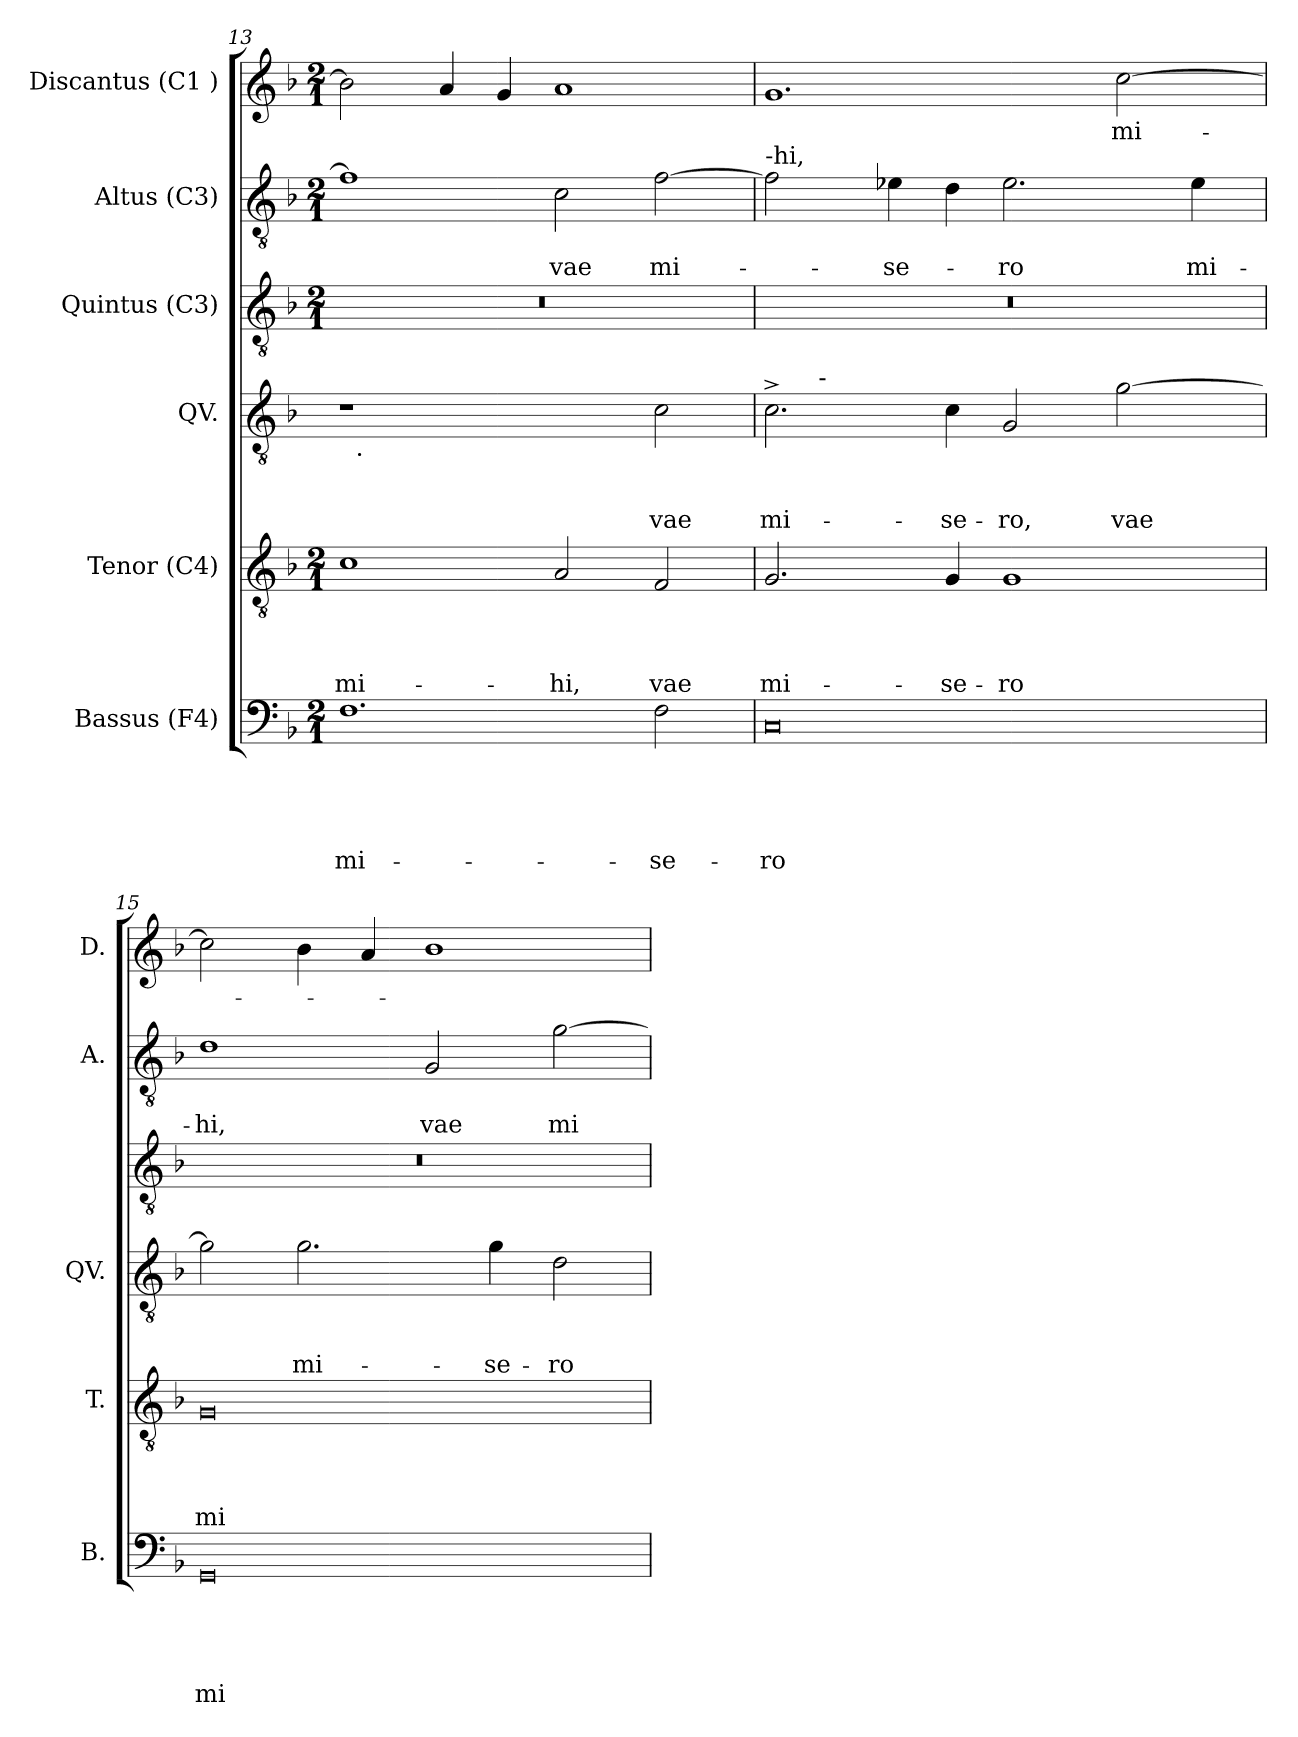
**kern	**text	**text	**text	**text	**text	**kern	**text	**text	**text	**text	**kern	**text	**text	**text	**kern	**kern	**text	**text	**kern	**text
*part6	*part6	*part6	*part6	*part6	*part6	*part5	*part5	*part5	*part5	*part5	*part4	*part4	*part4	*part4	*part3	*part2	*part2	*part2	*part1	*part1
*staff6	*staff6	*staff6	*staff6	*staff6	*staff6	*staff5	*staff5	*staff5	*staff5	*staff5	*staff4	*staff4	*staff4	*staff4	*staff3	*staff2	*staff2	*staff2	*staff1	*staff1
*I"Bassus (F4)	*	*	*	*	*	*I"Tenor (C4)	*	*	*	*	*I"QV.	*	*	*	*I"Quintus (C3)	*I"Altus (C3)	*	*	*I"Discantus (C1 )	*
*I'B.	*	*	*	*	*	*I'T.	*	*	*	*	*I'QV.	*	*	*	*	*I'A.	*	*	*I'D.	*
*clefF4	*	*	*	*	*	*clefGv2	*	*	*	*	*clefGv2	*	*	*	*clefGv2	*clefGv2	*	*	*clefG2	*
*k[b-]	*	*	*	*	*	*k[b-]	*	*	*	*	*k[b-]	*	*	*	*k[b-]	*k[b-]	*	*	*k[b-]	*
*F:	*	*	*	*	*	*F:	*	*	*	*	*F:	*	*	*	*F:	*F:	*	*	*F:	*
*M2/1	*	*	*	*	*	*M2/1	*	*	*	*	*	*	*	*	*M2/1	*M2/1	*	*	*M2/1	*
=13	=13	=13	=13	=13	=13	=13	=13	=13	=13	=13	=13	=13	=13	=13	=13	=13	=13	=13	=13	=13
!	!	!	!	!	!LO:LY:b	!	!	!	!	!LO:LY:b	!	!	!	!	!	!	!	!	!	!
*	*	*	*	*	*	*	*	*	*	*	*^	*	*	*	*	*	*	*	*	*
1.F	.	.	.	.	mi-	1c	.	.	.	mi-	1r	32ryy	.	.	.	0r	1f]	.	.	2b-\]	.
!	!	!	!	!	!	!	!	!	!	!	!	!LO:TX:b:t=.	!	!	!	!	!	!	!	!	!
.	.	.	.	.	.	.	.	.	.	.	.	1ryy	.	.	.	.	.	.	.	.	.
.	.	.	.	.	.	.	.	.	.	.	.	.	.	.	.	.	.	.	.	4a/	.
.	.	.	.	.	.	.	.	.	.	.	.	.	.	.	.	.	.	.	.	4g/	.
!	!	!	!	!	!	!	!	!	!	!LO:LY:b	!	!	!	!	!	!	!	!	!LO:LY:b	!	!
.	.	.	.	.	.	2A/	.	.	.	-hi,	2ryy	.	.	.	.	.	2c\	.	vae	1a	.
.	.	.	.	.	.	.	.	.	.	.	.	2ryy	.	.	.	.	.	.	.	.	.
!	!	!	!	!	!LO:LY:b	!	!	!	!	!LO:LY:b	!	!	!	!	!LO:LY:b	!	!	!	!LO:LY:b	!	!
2F\	.	.	.	.	-se-	2F/	.	.	.	vae	2c\	.	.	.	vae	.	[>2f\	.	mi-	.	.
.	.	.	.	.	.	.	.	.	.	.	.	4...ryy	.	.	.	.	.	.	.	.	.
!!LO:PB:g=z
=14	=14	=14	=14	=14	=14	=14	=14	=14	=14	=14	=14	=14	=14	=14	=14	=14	=14	=14	=14	=14	=14
!	!	!	!	!	!	!	!	!	!	!	!	!	!	!	!	!	!LO:TX:a:t=-hi,	!	!	!	!
!	!	!	!	!	!LO:LY:b:rj	!	!	!	!	!LO:LY:b	!	!	!	!	!LO:LY:b	!	!	!	!	!	!
0C	.	.	.	.	-ro	2.G/	.	.	.	mi-	2.c^>\	8ryy	.	.	mi-	0r	2f\]	.	.	1.g	.
.	.	.	.	.	.	.	.	.	.	.	.	32ryy	.	.	.	.	.	.	.	.	.
!	!	!	!	!	!	!	!	!	!	!	!	!LO:TX:a:t=-	!	!	!	!	!	!	!	!	!
.	.	.	.	.	.	.	.	.	.	.	.	1ryy	.	.	.	.	.	.	.	.	.
!	!	!	!	!	!	!	!	!	!	!	!	!	!	!	!	!	!	!	!LO:LY:b	!	!
.	.	.	.	.	.	.	.	.	.	.	.	.	.	.	.	.	4e-X\	.	-se-	.	.
!	!	!	!	!	!	!	!	!	!	!LO:LY:b	!	!	!	!	!LO:LY:b	!	!	!	!	!	!
.	.	.	.	.	.	4G/	.	.	.	-se-	4c\	.	.	.	-se-	.	4d\	.	.	.	.
!	!	!	!	!	!	!	!	!	!	!LO:LY:b	!	!	!	!	!LO:LY:b	!	!	!	!LO:LY:b	!	!
.	.	.	.	.	.	1G	.	.	.	-ro	2G/	.	.	.	-ro,	.	2.e-\	.	-ro	.	.
.	.	.	.	.	.	.	.	.	.	.	.	2ryy	.	.	.	.	.	.	.	.	.
!	!	!	!	!	!	!	!	!	!	!	!	!	!	!	!LO:LY:b	!	!	!	!	!	!LO:LY:b
.	.	.	.	.	.	.	.	.	.	.	[>2g\	.	.	.	vae	.	.	.	.	[>2cc\	-mi-
.	.	.	.	.	.	.	.	.	.	.	.	4ryy	.	.	.	.	.	.	.	.	.
!	!	!	!	!	!	!	!	!	!	!	!	!	!	!	!	!	!	!	!LO:LY:b	!	!
.	.	.	.	.	.	.	.	.	.	.	.	.	.	.	.	.	4e-\	.	mi-	.	.
.	.	.	.	.	.	.	.	.	.	.	.	16.ryy	.	.	.	.	.	.	.	.	.
=15	=15	=15	=15	=15	=15	=15	=15	=15	=15	=15	=15	=15	=15	=15	=15	=15	=15	=15	=15	=15	=15
!	!	!	!	!	!LO:LY:b:rj	!	!	!	!	!LO:LY:b:rj	!	!	!	!	!	!	!	!	!LO:LY:b	!	!
*	*	*	*	*	*	*	*	*	*	*	*v	*v	*	*	*	*	*	*	*	*	*
0GG	.	.	.	.	mi-	0G	.	.	.	mi-	2g\]	.	.	.	0r	1d	.	-hi,	2cc\]	.
!	!	!	!	!	!	!	!	!	!	!	!	!	!	!LO:LY:b	!	!	!	!	!	!
.	.	.	.	.	.	.	.	.	.	.	2.g\	.	.	mi-	.	.	.	.	4b-\	.
.	.	.	.	.	.	.	.	.	.	.	.	.	.	.	.	.	.	.	4a/	.
!	!	!	!	!	!	!	!	!	!	!	!	!	!	!	!	!	!	!LO:LY:b	!	!
.	.	.	.	.	.	.	.	.	.	.	.	.	.	.	.	2G/	.	vae	1b-	.
!	!	!	!	!	!	!	!	!	!	!	!	!	!	!LO:LY:b	!	!	!	!	!	!
.	.	.	.	.	.	.	.	.	.	.	4g\	.	.	-se-	.	.	.	.	.	.
!	!	!	!	!	!	!	!	!	!	!	!	!	!	!LO:LY:b	!	!	!	!LO:LY:b	!	!
.	.	.	.	.	.	.	.	.	.	.	2d\	.	.	-ro	.	[>2g\	.	mi-	.	.
=	=	=	=	=	=	=	=	=	=	=	=	=	=	=	=	=	=	=	=	=
*-	*-	*-	*-	*-	*-	*-	*-	*-	*-	*-	*-	*-	*-	*-	*-	*-	*-	*-	*-	*-
